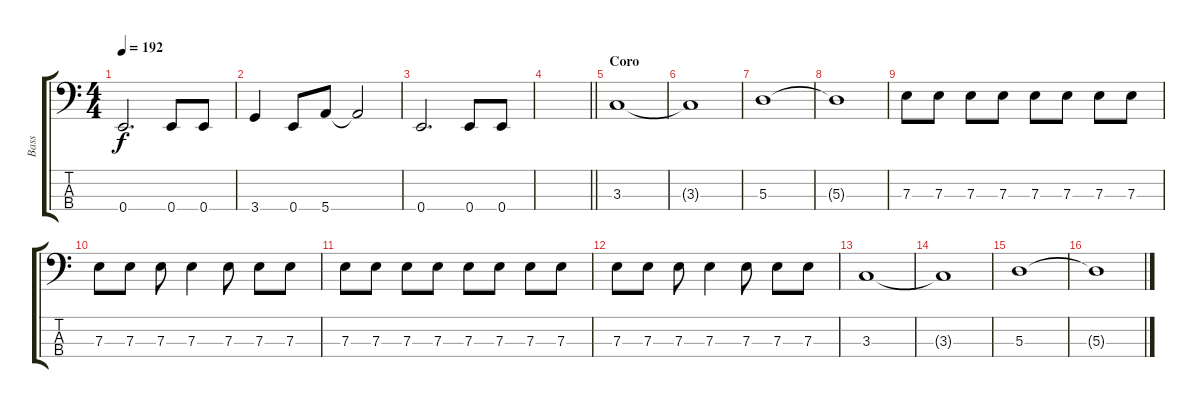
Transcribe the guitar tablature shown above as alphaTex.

\track ("Bass" "Bass") {instrument slapbass2}
\staff {score tabs}
\tuning (G2 D2 A1 E1) {hide}
\ts (4 4)
\tempo 192
\clef f4
\ks c
0.4.2{d dy f} 0.4.8 0.4.8 |
3.4.4 0.4.8 5.4.8 5.4{t}.2 |
0.4.2{d} 0.4.8 0.4.8 |
\barLineRight lightlight
|
\section ("" "Coro")
3.3.1 |
3.3{t}.1 |
5.3.1 |
5.3{t}.1 |
7.3.8 7.3.8 7.3.8 7.3.8 7.3.8 7.3.8 7.3.8 7.3.8 |
7.3.8 7.3.8 7.3.8 7.3.4 7.3.8 7.3.8 7.3.8 |
7.3.8 7.3.8 7.3.8 7.3.8 7.3.8 7.3.8 7.3.8 7.3.8 |
7.3.8 7.3.8 7.3.8 7.3.4 7.3.8 7.3.8 7.3.8 |
3.3.1 |
3.3{t}.1 |
5.3.1 |
5.3{t}.1
